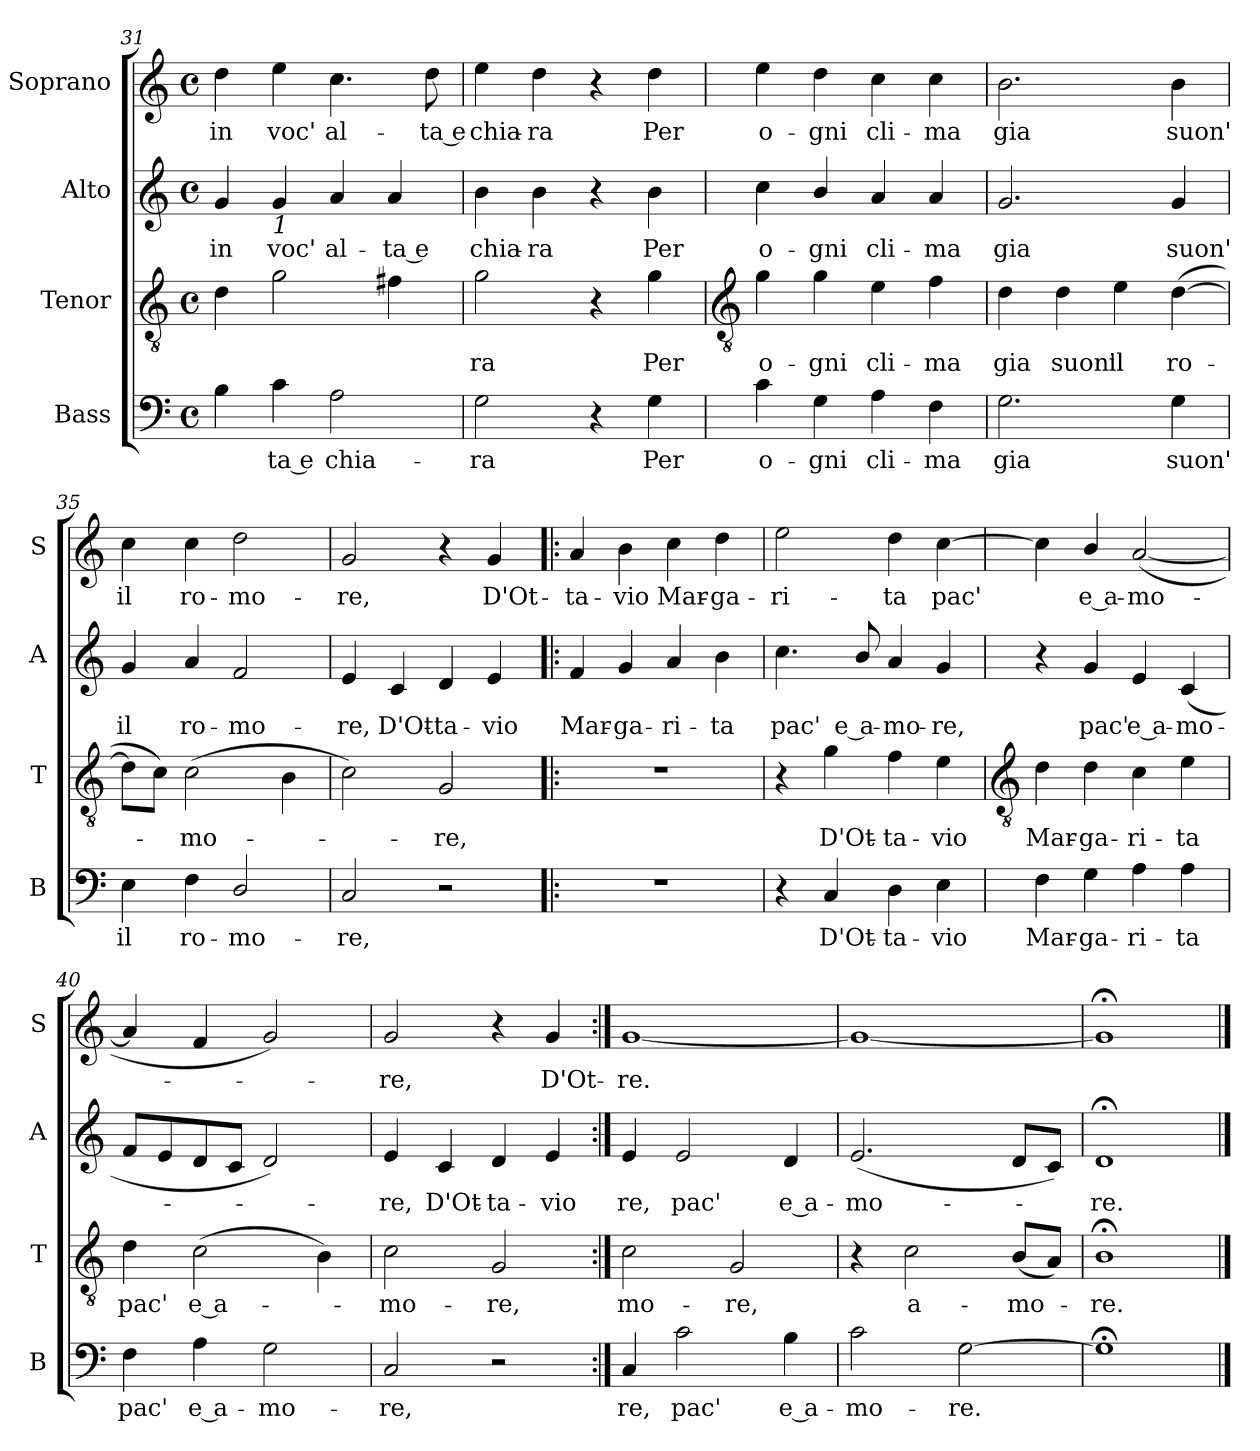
**kern	**text	**kern	**text	**kern	**text	**kern	**text
*part4	*part4	*part3	*part3	*part2	*part2	*part1	*part1
*staff4	*staff4	*staff3	*staff3	*staff2	*staff2	*staff1	*staff1
*I"Bass	*	*I"Tenor	*	*I"Alto	*	*I"Soprano	*
*I'B	*	*I'T	*	*I'A	*	*I'S	*
*clefF4	*	*clefGv2	*	*clefG2	*	*clefG2	*
*k[]	*	*k[]	*	*k[]	*	*k[]	*
*C:	*	*C:	*	*C:	*	*C:	*
*M4/4	*	*M4/4	*	*M4/4	*	*M4/4	*
*met(c)	*	*met(c)	*	*met(c)	*	*met(c)	*
=31	=31	=31	=31	=31	=31	=31	=31
!	!	!	!	!	!LO:LY:b	!	!LO:LY:b
4B	.	4d	.	4g	in	4dd	in
!	!	!	!	!LO:TX:b:i:t=1	!	!	!
!	!LO:LY:b	!	!	!	!LO:LY:b	!	!LO:LY:b
4c	ta e	2g	.	4g	voc'	4ee	voc'
!	!LO:LY:b	!	!	!	!LO:LY:b	!	!LO:LY:b
2A	chia-	.	.	4a	al-	4.cc	al-
!	!	!	!	!	!LO:LY:b	!	!
.	.	4f#X	.	4a	-ta e	.	.
!	!	!	!	!	!	!	!LO:LY:b
.	.	.	.	.	.	8dd	-ta e
=32	=32	=32	=32	=32	=32	=32	=32
!	!LO:LY:b	!	!LO:LY:b	!	!LO:LY:b	!	!LO:LY:b
2G	-ra	2g	ra	4b	chia-	4ee	chia-
!	!	!	!	!	!LO:LY:b	!	!LO:LY:b
.	.	.	.	4b	-ra	4dd	-ra
4r	.	4r	.	4r	.	4r	.
!	!LO:LY:b	!	!LO:LY:b	!	!LO:LY:b	!	!LO:LY:b
4G	Per	4g	Per	4b	Per	4dd	Per
!!LO:LB:g=z
=33	=33	=33	=33	=33	=33	=33	=33
*	*	*clefGv2	*	*	*	*	*
!	!LO:LY:b	!	!LO:LY:b	!	!LO:LY:b	!	!LO:LY:b
4c	o-	4g	o-	4cc	o-	4ee	o-
!	!LO:LY:b	!	!LO:LY:b	!	!LO:LY:b	!	!LO:LY:b
4G	-gni	4g	-gni	4b/	-gni	4dd	-gni
!	!LO:LY:b	!	!LO:LY:b	!	!LO:LY:b	!	!LO:LY:b
4A	cli-	4e	cli-	4a	cli-	4cc	cli-
!	!LO:LY:b	!	!LO:LY:b	!	!LO:LY:b	!	!LO:LY:b
4F	-ma	4f	-ma	4a	-ma	4cc	-ma
=34	=34	=34	=34	=34	=34	=34	=34
!	!LO:LY:b	!	!LO:LY:b	!	!LO:LY:b	!	!LO:LY:b
2.G	gia	4d	gia	2.g	gia	2.b	gia
!	!	!	!LO:LY:b	!	!	!	!
.	.	4d	suon'	.	.	.	.
!	!	!	!LO:LY:b	!	!	!	!
.	.	4e	il	.	.	.	.
!	!LO:LY:b	!	!LO:LY:b	!	!LO:LY:b	!	!LO:LY:b
4G	suon'	(>[4d	ro-	4g	suon'	4b	suon'
=35	=35	=35	=35	=35	=35	=35	=35
!	!LO:LY:b	!	!	!	!LO:LY:b	!	!LO:LY:b
4E	il	8dL]	.	4g	il	4cc	il
.	.	8cJ)	.	.	.	.	.
!	!LO:LY:b	!	!LO:LY:b	!	!LO:LY:b	!	!LO:LY:b
4F	ro-	(>2c	mo-	4a	ro-	4cc	ro-
!	!LO:LY:b	!	!	!	!LO:LY:b	!	!LO:LY:b
2D/	-mo-	.	.	2f	-mo-	2dd	-mo-
.	.	4B	.	.	.	.	.
=36	=36	=36	=36	=36	=36	=36	=36
!	!LO:LY:b	!	!	!	!LO:LY:b	!	!LO:LY:b
2C	-re,	2c)	.	4e	-re,	2g	-re,
!	!	!	!	!	!LO:LY:b	!	!
.	.	.	.	4c	D'Ot-	.	.
!	!	!	!LO:LY:b	!	!LO:LY:b	!	!
2r	.	2G	re,	4d	-ta-	4r	.
!	!	!	!	!	!LO:LY:b	!	!LO:LY:b
.	.	.	.	4e	-vio	4g	D'Ot-
=37!|:	=37!|:	=37!|:	=37!|:	=37!|:	=37!|:	=37!|:	=37!|:
!	!	!	!	!	!LO:LY:b	!	!LO:LY:b
1r	.	1r	.	4f	Mar-	4a	-ta-
!	!	!	!	!	!LO:LY:b	!	!LO:LY:b
.	.	.	.	4g	-ga-	4b	-vio
!	!	!	!	!	!LO:LY:b	!	!LO:LY:b
.	.	.	.	4a	-ri-	4cc	Mar-
!	!	!	!	!	!LO:LY:b	!	!LO:LY:b
.	.	.	.	4b	-ta	4dd	-ga-
=38	=38	=38	=38	=38	=38	=38	=38
!	!	!	!	!	!LO:LY:b	!	!LO:LY:b
4r	.	4r	.	4.cc	pac'	2ee	-ri-
!	!LO:LY:b	!	!LO:LY:b	!	!	!	!
4C	D'Ot-	4g	D'Ot-	.	.	.	.
!	!	!	!	!	!LO:LY:b	!	!
.	.	.	.	8b/	e a-	.	.
!	!LO:LY:b	!	!LO:LY:b	!	!LO:LY:b	!	!LO:LY:b
4D	-ta-	4f	-ta-	4a	-mo-	4dd	-ta
!	!LO:LY:b	!	!LO:LY:b	!	!LO:LY:b	!	!LO:LY:b
4E	-vio	4e	-vio	4g	-re,	[4cc	pac'
!!LO:LB:g=z
=39	=39	=39	=39	=39	=39	=39	=39
*	*	*clefGv2	*	*	*	*	*
!	!LO:LY:b	!	!LO:LY:b	!	!	!	!
4F	Mar-	4d	Mar-	4r	.	4cc]	.
!	!LO:LY:b	!	!LO:LY:b	!	!LO:LY:b	!	!LO:LY:b
4G	-ga-	4d	-ga-	4g	pac'	4b/	e a-
!	!LO:LY:b	!	!LO:LY:b	!	!LO:LY:b	!	!LO:LY:b
4A	-ri-	4c	-ri-	4e	e a-	(<[2a	-mo-
!	!LO:LY:b	!	!LO:LY:b	!	!LO:LY:b	!	!
4A	-ta	4e	-ta	(<4c	-mo-	.	.
=40	=40	=40	=40	=40	=40	=40	=40
!	!LO:LY:b	!	!LO:LY:b	!	!	!	!
4F	pac'	4d	pac'	8fL	.	4a]	.
.	.	.	.	8e	.	.	.
!	!LO:LY:b	!	!LO:LY:b	!	!	!	!
4A	e a-	(>2c	e a-	8d	.	4f	.
.	.	.	.	8cJ	.	.	.
!	!LO:LY:b	!	!	!	!	!	!
2G	-mo-	.	.	2d)	.	2g)	.
.	.	4B)	.	.	.	.	.
=41	=41	=41	=41	=41	=41	=41	=41
!	!LO:LY:b	!	!LO:LY:b	!	!LO:LY:b	!	!LO:LY:b
2C	-re,	2c	mo-	4e	re,	2g	re,
!	!	!	!	!	!LO:LY:b	!	!
.	.	.	.	4c	D'Ot-	.	.
!	!	!	!LO:LY:b	!	!LO:LY:b	!	!
2r	.	2G	-re,	4d	-ta-	4r	.
!	!	!	!	!	!LO:LY:b	!	!LO:LY:b
.	.	.	.	4e	-vio	4g	D'Ot-
=42:|!	=42:|!	=42:|!	=42:|!	=42:|!	=42:|!	=42:|!	=42:|!
!	!LO:LY:b	!	!LO:LY:b	!	!LO:LY:b	!	!LO:LY:b
4C	re,	2c	mo-	4e	re,	[1g	-re.
!	!LO:LY:b	!	!	!	!LO:LY:b	!	!
2c	pac'	.	.	2e	pac'	.	.
!	!	!	!LO:LY:b	!	!	!	!
.	.	2G	-re,	.	.	.	.
!	!LO:LY:b	!	!	!	!LO:LY:b	!	!
4B	e a-	.	.	4d	e a-	.	.
=43	=43	=43	=43	=43	=43	=43	=43
!	!LO:LY:b	!	!	!	!LO:LY:b	!	!
2c	-mo-	4r	.	(<2.e	-mo-	1g_	.
!	!	!	!LO:LY:b	!	!	!	!
.	.	2c	a-	.	.	.	.
!	!LO:LY:b	!	!	!	!	!	!
[2G	-re.	.	.	.	.	.	.
!	!	!	!LO:LY:b	!	!	!	!
.	.	(<8BL	-mo-	8dL	.	.	.
.	.	8AJ)	.	8cJ)	.	.	.
=44	=44	=44	=44	=44	=44	=44	=44
!	!	!	!LO:LY:b	!	!LO:LY:b	!	!
1G;<]	.	1B;<	re.	1d;<	re.	1g;<]	.
==	==	==	==	==	==	==	==
*-	*-	*-	*-	*-	*-	*-	*-
